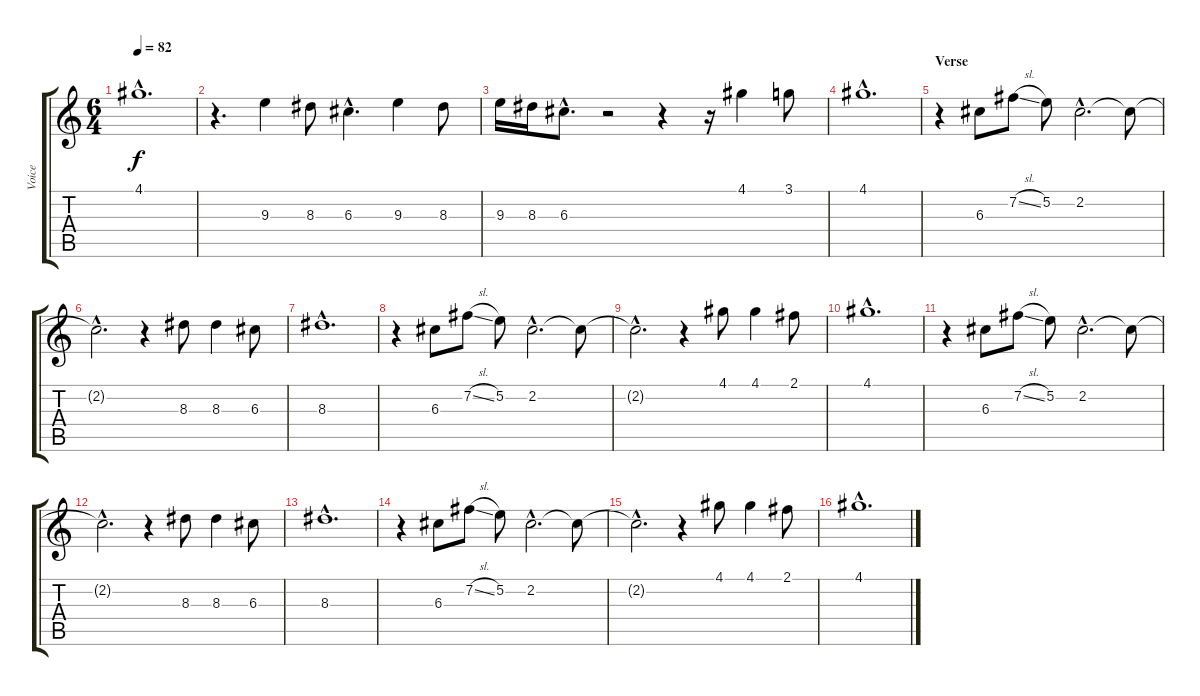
\track ("Voice" "Voice") {instrument contrabass}
\staff {score tabs}
\tuning (E4 B3 G3 D3 A2 E2) {hide}
\ts (6 4)
\tempo 82
\clef g2
\ks c
4.1{hac}.1{d dy f} |
r.4{d} 9.3.4 8.3.8 6.3{hac}.4{d} 9.3.4 8.3.8 |
9.3.16 8.3.16 6.3{hac}.8{d} r.2 r.4 r.16 4.1.4 3.1.8 |
4.1{hac}.1{d} |
\section ("" "Verse")
r.4 6.3.8 7.2{sl}.8 5.2.8 2.2{hac}.2{d} 2.2{t}.8 |
2.2{hac t}.2{d} r.4 8.3.8 8.3.4 6.3.8 |
8.3{hac}.1{d} |
r.4 6.3.8 7.2{sl}.8 5.2.8 2.2{hac}.2{d} 2.2{t}.8 |
2.2{hac t}.2{d} r.4 4.1.8 4.1.4 2.1.8 |
4.1{hac}.1{d} |
r.4 6.3.8 7.2{sl}.8 5.2.8 2.2{hac}.2{d} 2.2{t}.8 |
2.2{hac t}.2{d} r.4 8.3.8 8.3.4 6.3.8 |
8.3{hac}.1{d} |
r.4 6.3.8 7.2{sl}.8 5.2.8 2.2{hac}.2{d} 2.2{t}.8 |
2.2{hac t}.2{d} r.4 4.1.8 4.1.4 2.1.8 |
4.1{hac}.1{d}
